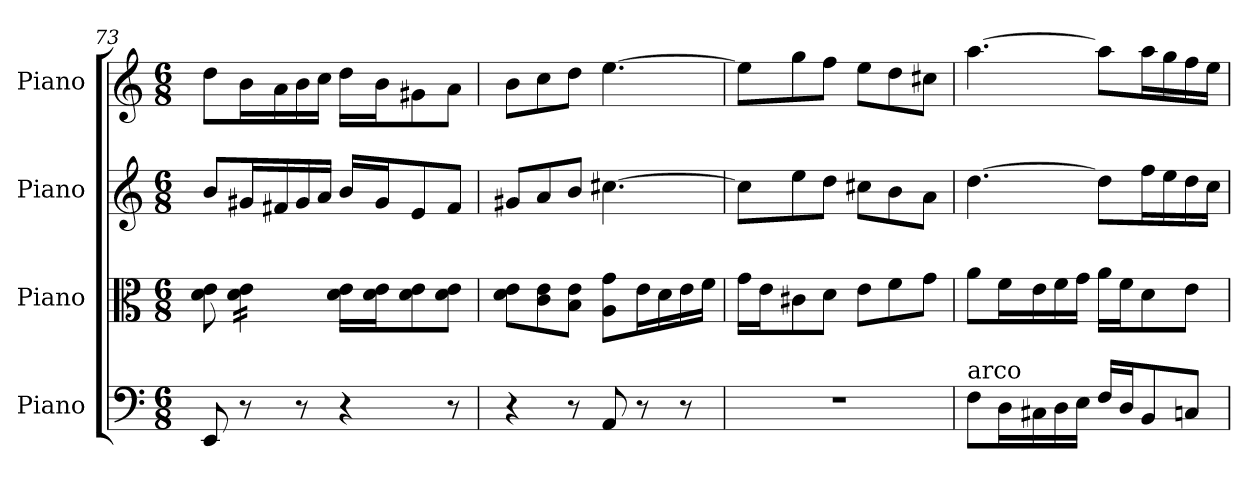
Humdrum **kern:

**kern	**kern	**kern	**kern
*part4	*part3	*part2	*part1
*staff4	*staff3	*staff2	*staff1
*I"Piano	*I"Piano	*I"Piano	*I"Piano
*I'Pno	*I'Pno	*I'Pno	*I'Pno
*clefF4	*clefC3	*clefG2	*clefG2
*k[]	*k[]	*k[]	*k[]
*M6/8	*M6/8	*M6/8	*M6/8
=73	=73	=73	=73
8EE/	8d\ 8e\	8b/L	8dd\L
*	*tremolo	*	*
8r	16d\ 16e\LL	16g#X/L	16b\L
.	16d\ 16e\	16f#X/	16a\
8r	16d\ 16e\	16g#/	16b\
.	16d\ 16e\JJ	16a/JJ	16cc\JJ
*	*Xtremolo	*	*
4r	16d\ 16e\LL	16b/LL	16dd\LL
.	16d\ 16e\J	16g#/J	16b\J
.	8d\ 8e\	8e/	8g#X\
8r	8d\ 8e\J	8f#/J	8a\J
=74	=74	=74	=74
4r	8d\ 8e\L	8g#X/L	8b\L
.	8c\ 8e\	8a/	8cc\
8r	8B\ 8e\J	8b/J	8dd\J
8AA/	8A\ 8g\L	[4.cc#X\	[4.ee\
8r	16e\L	.	.
.	16d\	.	.
8r	16e\	.	.
.	16f\JJ	.	.
!!LO:PB:g=z
=75	=75	=75	=75
2.r	16g\LL	8cc#\L]	8ee\L]
.	16e\J	.	.
.	8c#X\	8ee\	8gg\
.	8d\J	8dd\J	8ff\J
.	8e\L	8cc#X\L	8ee\L
.	8f\	8b\	8dd\
.	8g\J	8a\J	8cc#X\J
=76	=76	=76	=76
!LO:TX:a:t=arco	!	!	!
8F\L	8a\L	[4.dd\	[4.aa\
16D\L	16f\L	.	.
16C#X\	16e\	.	.
16D\	16f\	.	.
16E\JJ	16g\JJ	.	.
16F/LL	16a\LL	8dd\L]	8aa\L]
16D/J	16f\J	.	.
8BB/	8d\	16ff\L	16aa\L
.	.	16ee\	16gg\
8Cn/J	8e\J	16dd\	16ff\
.	.	16cc\JJ	16ee\JJ
=	=	=	=
*-	*-	*-	*-
